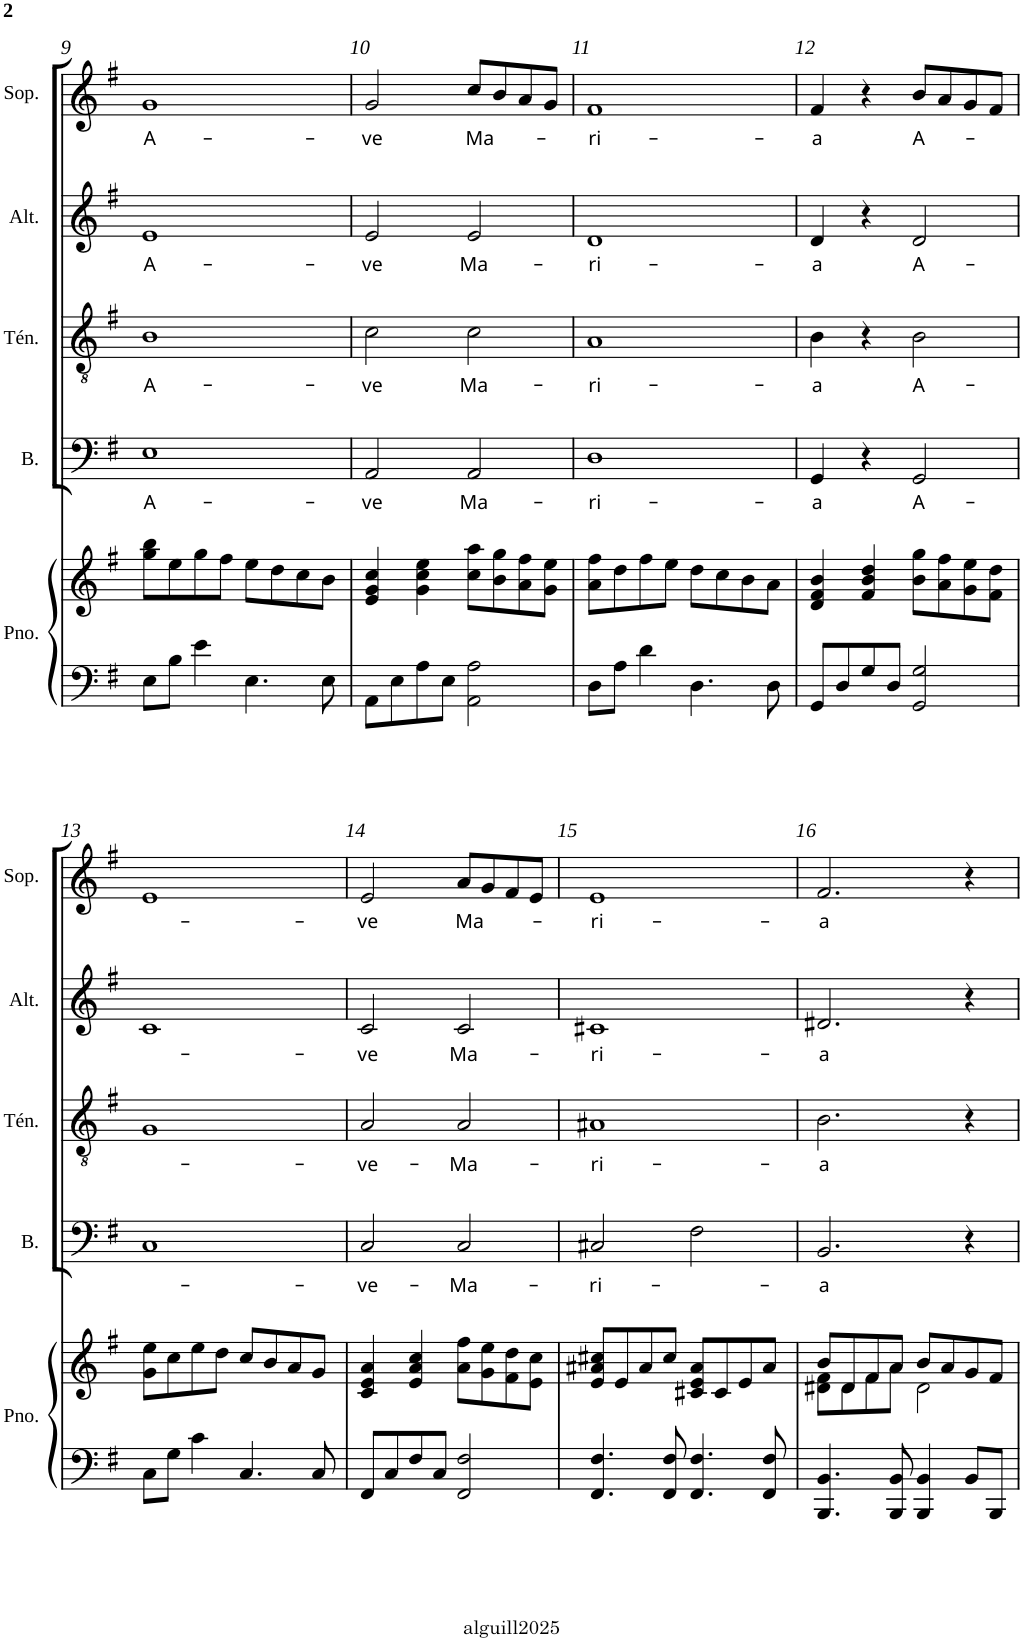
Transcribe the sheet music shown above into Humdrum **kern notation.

**kern	**kern	**kern	**text	**kern	**text	**kern	**text	**kern	**text
*part5	*part5	*part4	*part4	*part3	*part3	*part2	*part2	*part1	*part1
*staff6	*staff5	*staff4	*staff4	*staff3	*staff3	*staff2	*staff2	*staff1	*staff1
*I"Piano	*	*I"Basse	*	*I"Ténor	*	*I"Alto	*	*I"Soprano	*
*I'Pno.	*	*I'B.	*	*I'Tén.	*	*I'Alt.	*	*I'Sop.	*
!!LO:PB:g=z
*clefF4	*clefG2	*clefF4	*	*clefGv2	*	*clefG2	*	*clefG2	*
*k[f#]	*k[f#]	*k[f#]	*	*k[f#]	*	*k[f#]	*	*k[f#]	*
*e:	*e:	*e:	*	*e:	*	*e:	*	*e:	*
*M4/4	*M4/4	*M4/4	*	*M4/4	*	*M4/4	*	*M4/4	*
*met(c)	*met(c)	*met(c)	*	*met(c)	*	*met(c)	*	*met(c)	*
=9	=9	=9	=9	=9	=9	=9	=9	=9	=9
*^	*^	*	*	*	*	*	*	*	*
!	!	!	!	!	!LO:LY:b	!	!LO:LY:b	!	!LO:LY:b	!	!LO:LY:b
1ryy	8E\L	1ryy	8gg\ 8bb\L	1E	A-	1B	A-	1e	A-	1g	A-
.	8B\J	.	8ee\	.	.	.	.	.	.	.	.
.	4e\	.	8gg\	.	.	.	.	.	.	.	.
.	.	.	8ff#\J	.	.	.	.	.	.	.	.
.	4.E\	.	8ee\L	.	.	.	.	.	.	.	.
.	.	.	8dd\	.	.	.	.	.	.	.	.
.	.	.	8cc\	.	.	.	.	.	.	.	.
.	8E\	.	8b\J	.	.	.	.	.	.	.	.
=10	=10	=10	=10	=10	=10	=10	=10	=10	=10	=10	=10
!	!	!	!	!	!LO:LY:b	!	!LO:LY:b	!	!LO:LY:b	!	!LO:LY:b
1ryy	8AA\L	1ryy	4e/ 4g/ 4cc/	2AA/	-ve	2c\	-ve	2e/	-ve	2g/	-ve
.	8E\	.	.	.	.	.	.	.	.	.	.
.	8A\	.	4g\ 4cc\ 4ee\	.	.	.	.	.	.	.	.
.	8E\J	.	.	.	.	.	.	.	.	.	.
!	!	!	!	!	!LO:LY:b	!	!LO:LY:b	!	!LO:LY:b	!	!LO:LY:b
.	2AA\ 2A\	.	8cc\ 8aa\L	2AA/	Ma-	2c\	Ma-	2e/	Ma-	8cc/L	Ma-
.	.	.	8b\ 8gg\	.	.	.	.	.	.	8b/	.
.	.	.	8a\ 8ff#\	.	.	.	.	.	.	8a/	.
.	.	.	8g\ 8ee\J	.	.	.	.	.	.	8g/J	.
*v	*v	*	*	*	*	*	*	*	*	*	*
=11	=11	=11	=11	=11	=11	=11	=11	=11	=11	=11
!	!	!	!	!LO:LY:b	!	!LO:LY:b	!	!LO:LY:b	!	!LO:LY:b
*	*v	*v	*	*	*	*	*	*	*	*
8D\L	8a\ 8ff#\L	1D	-ri-	1A	-ri-	1d	-ri-	1f#	-ri-
8A\J	8dd\	.	.	.	.	.	.	.	.
4d\	8ff#\	.	.	.	.	.	.	.	.
.	8ee\J	.	.	.	.	.	.	.	.
4.D\	8dd\L	.	.	.	.	.	.	.	.
.	8cc\	.	.	.	.	.	.	.	.
.	8b\	.	.	.	.	.	.	.	.
8D\	8a\J	.	.	.	.	.	.	.	.
=12	=12	=12	=12	=12	=12	=12	=12	=12	=12
!	!	!	!LO:LY:b	!	!LO:LY:b	!	!LO:LY:b	!	!LO:LY:b
8GG/L	4d/ 4f#/ 4b/	4GG/	-a	4B\	-a	4d/	-a	4f#/	-a
8D/	.	.	.	.	.	.	.	.	.
8G/	4f#/ 4b/ 4dd/	4r	.	4r	.	4r	.	4r	.
8D/J	.	.	.	.	.	.	.	.	.
!	!	!	!LO:LY:b	!	!LO:LY:b	!	!LO:LY:b	!	!LO:LY:b
2GG/ 2G/	8b\ 8gg\L	2GG/	A-	2B\	A-	2d/	A-	8b/L	A-
.	8a\ 8ff#\	.	.	.	.	.	.	8a/	.
.	8g\ 8ee\	.	.	.	.	.	.	8g/	.
.	8f#\ 8dd\J	.	.	.	.	.	.	8f#/J	.
!!LO:LB:g=z
=13	=13	=13	=13	=13	=13	=13	=13	=13	=13
8C\L	8g\ 8ee\L	1C	.	1G	.	1c	.	1e	.
8G\J	8cc\	.	.	.	.	.	.	.	.
4c\	8ee\	.	.	.	.	.	.	.	.
.	8dd\J	.	.	.	.	.	.	.	.
4.C/	8cc/L	.	.	.	.	.	.	.	.
.	8b/	.	.	.	.	.	.	.	.
.	8a/	.	.	.	.	.	.	.	.
8C/	8g/J	.	.	.	.	.	.	.	.
=14	=14	=14	=14	=14	=14	=14	=14	=14	=14
!	!	!	!LO:LY:b	!	!LO:LY:b	!	!LO:LY:b	!	!LO:LY:b
8FF#/L	4c/ 4e/ 4a/	2C/	-ve-	2A/	-ve-	2c/	-ve	2e/	-ve
8C/	.	.	.	.	.	.	.	.	.
8F#/	4e/ 4a/ 4cc/	.	.	.	.	.	.	.	.
8C/J	.	.	.	.	.	.	.	.	.
!	!	!	!LO:LY:b	!	!LO:LY:b	!	!LO:LY:b	!	!LO:LY:b
2FF#/ 2F#/	8a\ 8ff#\L	2C/	-Ma-	2A/	-Ma-	2c/	Ma-	8a/L	Ma-
.	8g\ 8ee\	.	.	.	.	.	.	8g/	.
.	8f#\ 8dd\	.	.	.	.	.	.	8f#/	.
.	8e\ 8cc\J	.	.	.	.	.	.	8e/J	.
=15	=15	=15	=15	=15	=15	=15	=15	=15	=15
!	!	!	!LO:LY:b	!	!LO:LY:b	!	!LO:LY:b	!	!LO:LY:b
4.FF#/ 4.F#/	8e/ 8a#X/ 8cc#X/L	2C#X/	-ri-	1A#X	-ri-	1c#X	-ri-	1e	-ri-
.	8e/	.	.	.	.	.	.	.	.
.	8a#/	.	.	.	.	.	.	.	.
8FF#/ 8F#/	8cc#/J	.	.	.	.	.	.	.	.
4.FF#/ 4.F#/	8c#X/ 8e/ 8a#/L	2F#\	.	.	.	.	.	.	.
.	8c#/	.	.	.	.	.	.	.	.
.	8e/	.	.	.	.	.	.	.	.
8FF#/ 8F#/	8a#/J	.	.	.	.	.	.	.	.
=16	=16	=16	=16	=16	=16	=16	=16	=16	=16
*	*^	*	*	*	*	*	*	*	*
!	!	!	!	!LO:LY:b	!	!LO:LY:b	!	!LO:LY:b	!	!LO:LY:b
4.BBB/ 4.BB/	8b/L	8d#X\ 8f#\L	2.BB/	-a	2.B\	-a	2.d#X/	-a	2.f#/	-a
.	8d#/	8d#\	.	.	.	.	.	.	.	.
.	8f#/	8f#\	.	.	.	.	.	.	.	.
8BBB/ 8BB/	8a/J	8a\J	.	.	.	.	.	.	.	.
4BBB/ 4BB/	8b/L	2d#\	.	.	.	.	.	.	.	.
.	8a/	.	.	.	.	.	.	.	.	.
8BB/L	8g/	.	4r	.	4r	.	4r	.	4r	.
8BBB/J	8f#/J	.	.	.	.	.	.	.	.	.
*	*v	*v	*	*	*	*	*	*	*	*
=	=	=	=	=	=	=	=	=	=
*-	*-	*-	*-	*-	*-	*-	*-	*-	*-
